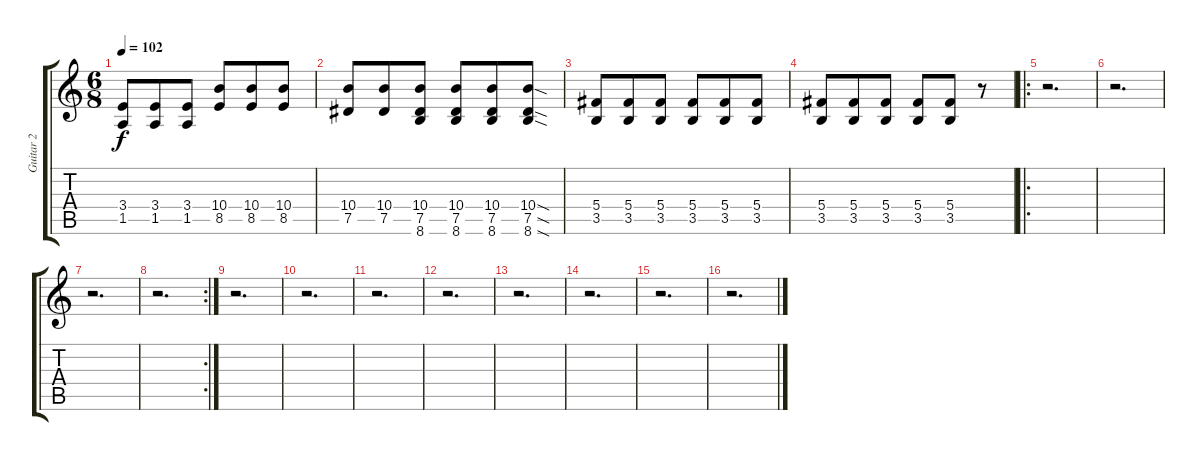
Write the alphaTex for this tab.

\track ("Guitar 2" "Guitar 2") {instrument distortionguitar}
\staff {score tabs}
\tuning (Eb4 Bb3 Gb3 Db3 Ab2 Eb2) {hide}
\ts (6 8)
\tempo 102
\clef g2
\ks c
(3.4 1.5).8{dy f} (3.4 1.5).8 (3.4 1.5).8 (10.4 8.5).8 (10.4 8.5).8 (10.4 8.5).8 |
(10.4 7.5).8 (10.4 7.5).8 (10.4 7.5 8.6).8 (10.4 7.5 8.6).8 (10.4 7.5 8.6).8 (10.4{sod} 7.5{sod} 8.6{sod}).8 |
(5.4 3.5).8{volume 15} (5.4 3.5).8 (5.4 3.5).8 (5.4 3.5).8 (5.4 3.5).8 (5.4 3.5).8 |
(5.4 3.5).8 (5.4 3.5).8 (5.4 3.5).8 (5.4 3.5).8 (5.4 3.5).8 r.8{volume 10} |
\ro
r.2{d} |
r.2{d} |
r.2{d} |
\rc 2
r.2{d} |
r.2{d} |
r.2{d} |
r.2{d} |
r.2{d} |
r.2{d} |
r.2{d} |
r.2{d} |
r.2{d}
